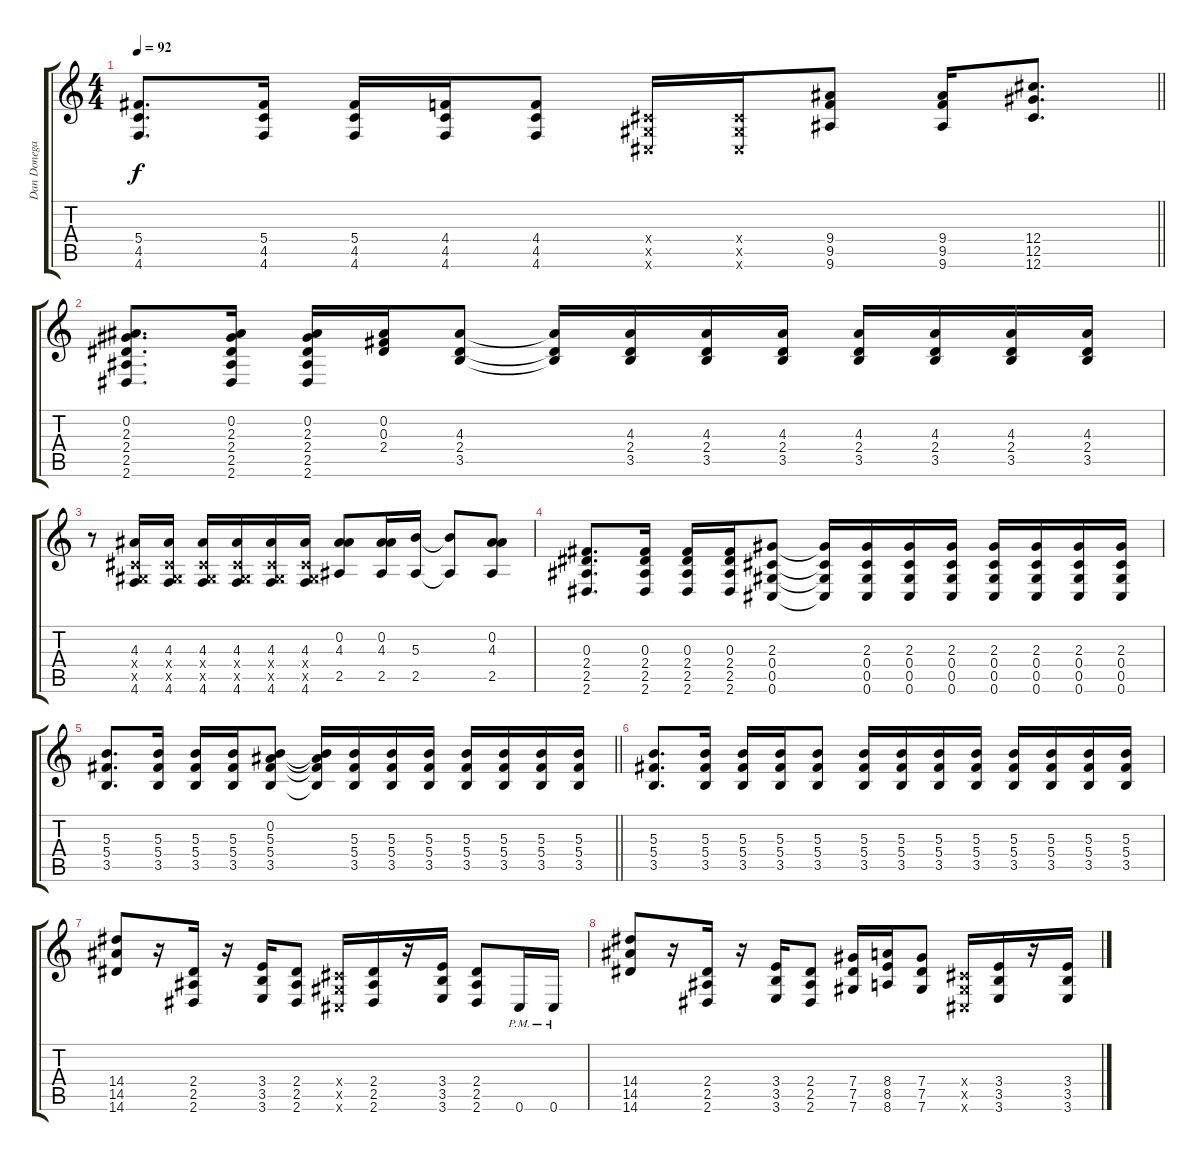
\track ("Dan Donegan 3" "Dan Donega") {instrument distortionguitar}
\staff {score tabs}
\tuning (Eb4 Bb3 Gb3 Db3 Ab2 Db2) {hide}
\ts (4 4)
\tempo 92
\clef g2
\barLineRight lightlight
\ks c
(5.4 4.5 4.6).8{d dy f} (5.4 4.5 4.6).16 (5.4 4.5 4.6).16 (4.4 4.5 4.6).16 (4.4 4.5 4.6).8 (0.4{x} 0.5{x} 0.6{x}).16 (0.4{x} 0.5{x} 0.6{x}).16 (9.4 9.5 9.6).8 (9.4 9.5 9.6).16 (12.4 12.5 12.6).8{d} |
(0.2 2.3 2.4 2.5 2.6).8{d} (0.2 2.3 2.4 2.5 2.6).16 (0.2 2.3 2.4 2.5 2.6).16 (0.2 0.3 2.4).16 (4.3 2.4 3.5).8 (4.3{t} 2.4{t} 3.5{t}).16 (4.3 2.4 3.5).16 (4.3 2.4 3.5).16 (4.3 2.4 3.5).16 (4.3 2.4 3.5).16 (4.3 2.4 3.5).16 (4.3 2.4 3.5).16 (4.3 2.4 3.5).16 |
r.8 (4.3 0.4{x} 0.5{x} 4.6).16 (4.3 0.4{x} 0.5{x} 4.6).16 (4.3 0.4{x} 0.5{x} 4.6).16 (4.3 0.4{x} 0.5{x} 4.6).16 (4.3 0.4{x} 0.5{x} 4.6).16 (4.3 0.4{x} 0.5{x} 4.6).16 (0.2 4.3 2.5).8 (0.2 4.3 2.5).16 (5.3 2.5).16 (5.3{t} 2.5{t}).8 (0.2 4.3 2.5).8 |
(0.3 2.4 2.5 2.6).8{d} (0.3 2.4 2.5 2.6).16 (0.3 2.4 2.5 2.6).16 (0.3 2.4 2.5 2.6).16 (2.3 0.4 0.5 0.6).8 (2.3{t} 0.4{t} 0.5{t} 0.6{t}).16 (2.3 0.4 0.5 0.6).16 (2.3 0.4 0.5 0.6).16 (2.3 0.4 0.5 0.6).16 (2.3 0.4 0.5 0.6).16 (2.3 0.4 0.5 0.6).16 (2.3 0.4 0.5 0.6).16 (2.3 0.4 0.5 0.6).16 |
\barLineRight lightlight
(5.3 5.4 3.5).8{d} (5.3 5.4 3.5).16 (5.3 5.4 3.5).16 (5.3 5.4 3.5).16 (0.2 5.3 5.4 3.5).8 (0.2{t} 5.3{t} 5.4{t} 3.5{t}).16 (5.3 5.4 3.5).16 (5.3 5.4 3.5).16 (5.3 5.4 3.5).16 (5.3 5.4 3.5).16 (5.3 5.4 3.5).16 (5.3 5.4 3.5).16 (5.3 5.4 3.5).16 |
(5.3 5.4 3.5).8{d} (5.3 5.4 3.5).16 (5.3 5.4 3.5).16 (5.3 5.4 3.5).16 (5.3 5.4 3.5).8 (5.3 5.4 3.5).16 (5.3 5.4 3.5).16 (5.3 5.4 3.5).16 (5.3 5.4 3.5).16 (5.3 5.4 3.5).16 (5.3 5.4 3.5).16 (5.3 5.4 3.5).16 (5.3 5.4 3.5).16 |
(14.4 14.5 14.6).8 r.16 (2.4 2.5 2.6).16 r.16 (3.4 3.5 3.6).16 (2.4 2.5 2.6).8 (0.4{x} 0.5{x} 0.6{x}).16 (2.4 2.5 2.6).16 r.16 (3.4 3.5 3.6).16 (2.4 2.5 2.6).8 0.6{pm}.16 0.6{pm}.16 |
(14.4 14.5 14.6).8 r.16 (2.4 2.5 2.6).16 r.16 (3.4 3.5 3.6).16 (2.4 2.5 2.6).8 (7.4 7.5 7.6).16 (8.4 8.5 8.6).16 (7.4 7.5 7.6).8 (0.4{x} 0.5{x} 0.6{x}).16 (3.4 3.5 3.6).16 r.16 (3.4 3.5 3.6).16
